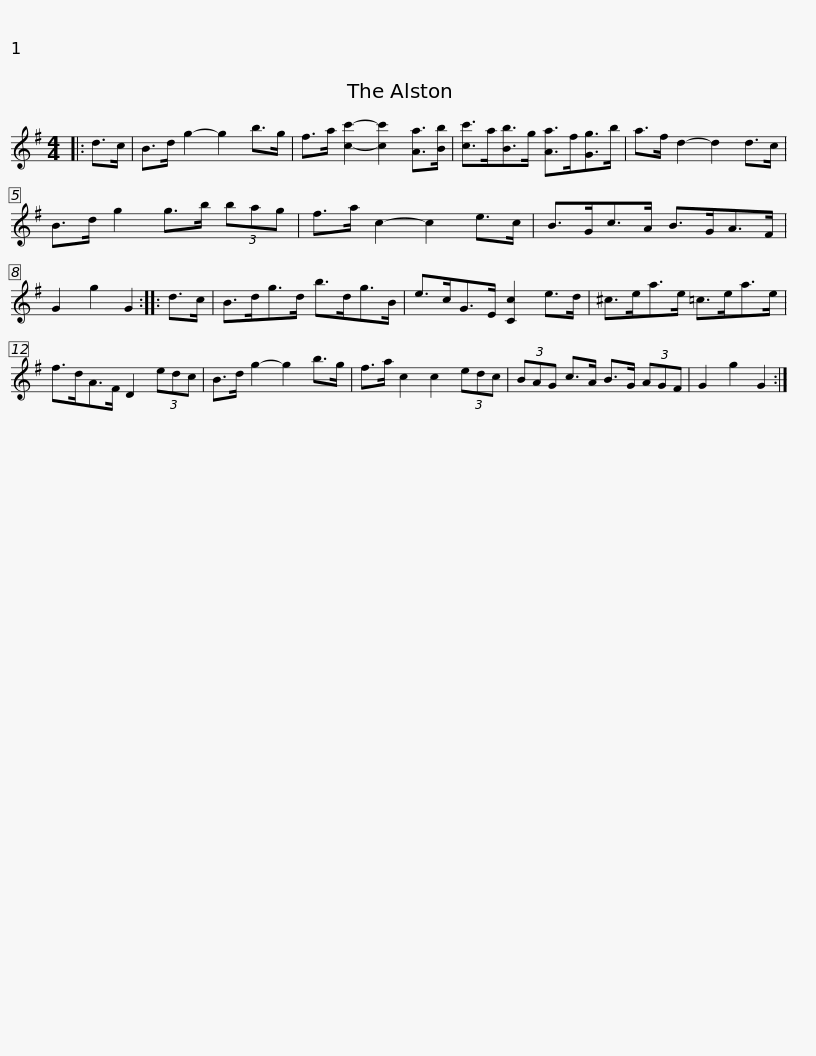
X:1
L:1/8
M:4/4
I:linebreak $
K:G
V:1 treble
V:1
|: d>c | B>d g2- g2 b>g | f>a [cc']2- [cc']2 [Aa]>[Bb] | [cc']>a[Bb]>g [Aa]>f[Gg]>b | a>f d2- d2 d>c |$ %5
 B>d g2 g>b (3bag | f>a c2- c2 e>c | B>Gc>A B>GA>F | G2 g2 G2 :: d>c | %10
 B>dg>d b>dg>B |$ e>cG>E [Cc]2 e>d | ^c>ea>e =c>ea>e | f>dA>F D2 (3edc | B>d g2- g2 b>g | %15
 f>a c2 c2 (3edc |$ (3BAG c>A B>G (3AGF | G2 g2 G2 :| %18
